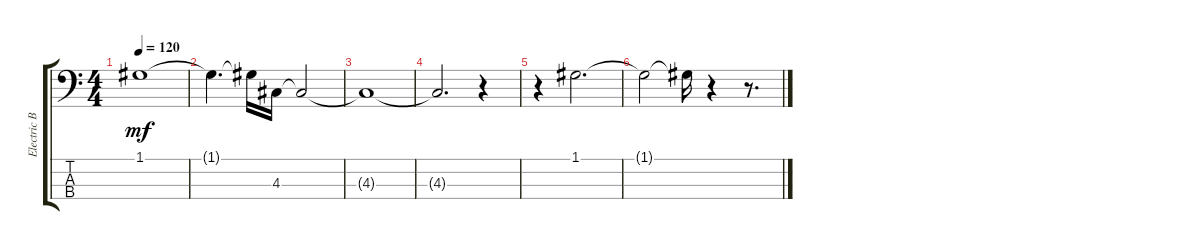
\track ("Electric Bass" "Electric B") {instrument electricbassfinger}
\staff {score tabs}
\tuning (G2 D2 A1 E1) {hide}
\ts (4 4)
\tempo 120
\clef f4
\ks aminor
1.1{t}.1{dy mf} |
1.1{t}.4{d} 1.1{t}.16 4.3.16 4.3{t}.2 |
4.3{t}.1 |
4.3{t}.2{d} r.4 |
r.4 1.1.2{d} |
1.1{t}.2 1.1{t}.16 r.4 r.8{d}
